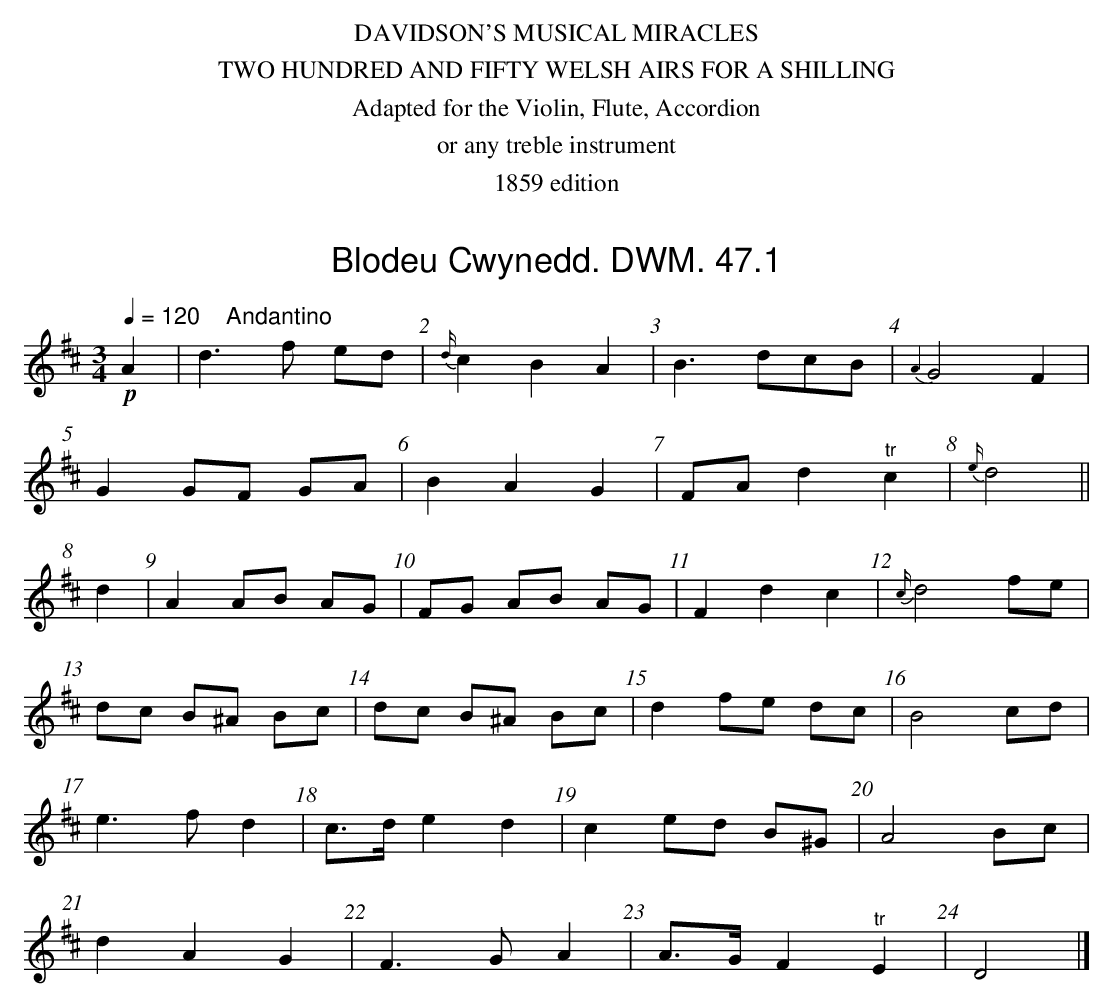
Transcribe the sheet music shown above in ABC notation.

X:1
T:Blodeu Cwynedd. DWM. 47.1
M:3/4
L:1/8
Q:1/4=120 "    Andantino"
K:D
!p!A2|d3f ed|{d/}c2B2A2|B3 dcB|{A2}G4 F2|
G2 GF GA|B2A2G2|FA d2 "^tr"c2|{e/}d4||
d2|A2 AB AG|FG AB AG|F2d2c2|{c/}d4 fe|
dc B^A Bc|dc B^A Bc|d2 fe dc|B4 cd|
e3f d2|c>d e2d2|c2 ed B^G|A4 Bc|
d2A2G2|F3G A2|A>G F2 "^tr"E2|D4|]
